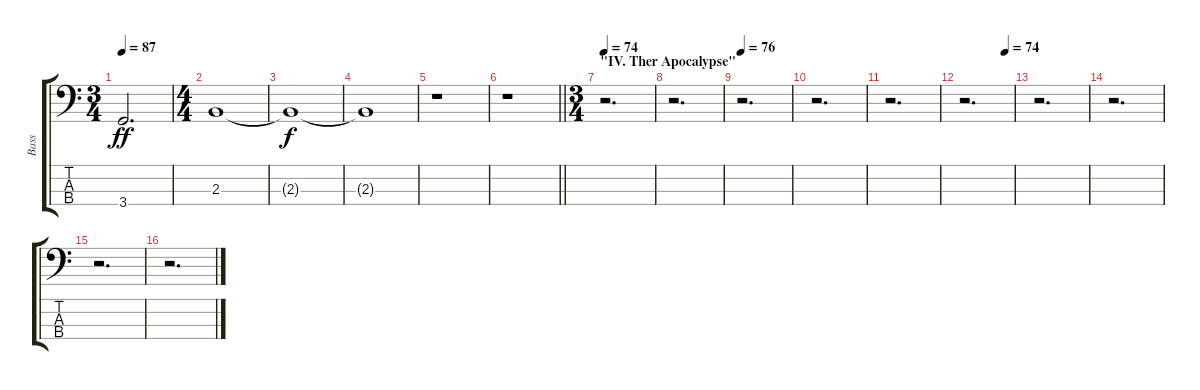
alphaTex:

\track ("Bass" "Bass") {instrument electricbassfinger}
\staff {score tabs}
\tuning (G2 D2 A1 E1) {hide}
\ts (3 4)
\tempo 87
\clef f4
\ks c
3.4.2{d dy ff} |
\ts (4 4)
2.3.1 |
2.3{t}.1{dy f} |
2.3{t}.1 |
r.1 |
\barLineRight lightlight
r.1 |
\ts (3 4)
\section ("" "\"IV. Ther Apocalypse\"")
\tempo 74
r.2{d} |
r.2{d} |
\tempo 76
r.2{d} |
r.2{d} |
r.2{d} |
\tempo (74 0.8333333333333334)
r.2{d} |
r.2{d} |
r.2{d} |
r.2{d} |
r.2{d}
